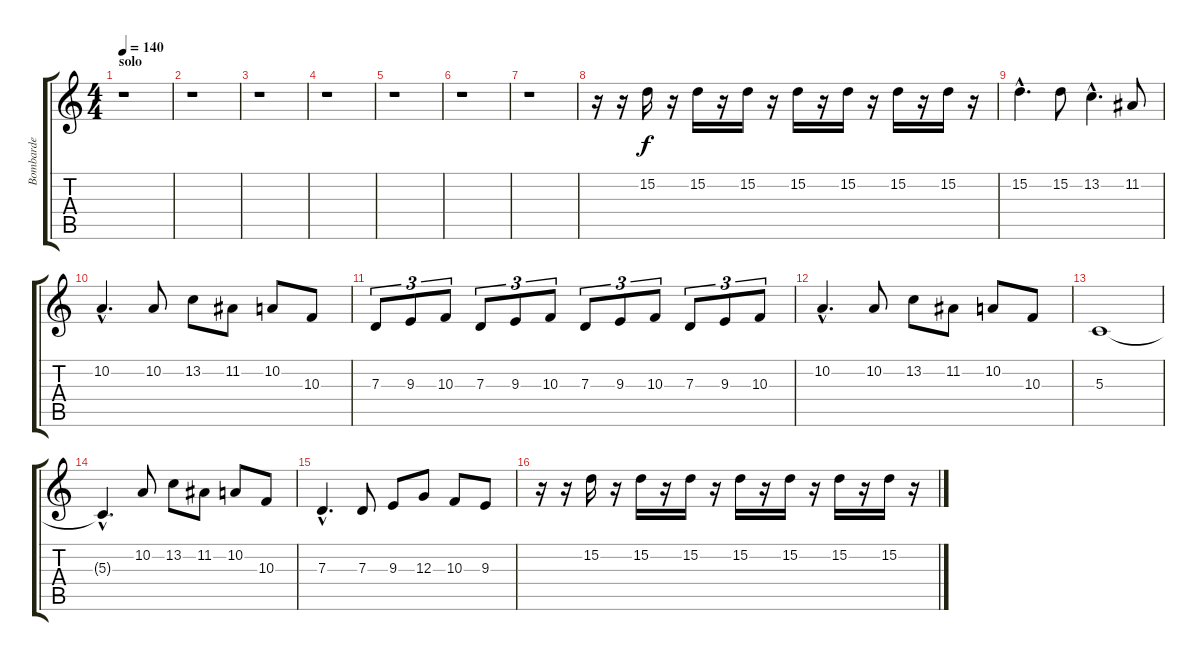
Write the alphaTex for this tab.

\track ("Bombarde" "Bombarde") {instrument bassoon}
\staff {score tabs}
\tuning (E4 B3 G3 D3 A2 E2) {hide}
\ts (4 4)
\section ("" "solo")
\tempo 140
\clef g2
\ks c
r.1{dy f} |
r.1 |
r.1 |
r.1 |
r.1 |
r.1 |
r.1 |
r.16 r.16 15.2.16 r.16 15.2.16 r.16 15.2.16 r.16 15.2.16 r.16 15.2.16 r.16 15.2.16 r.16 15.2.16 r.16 |
15.2{hac}.4{d} 15.2.8 13.2{hac}.4{d} 11.2.8 |
10.2{hac}.4{d} 10.2.8 13.2.8 11.2.8 10.2.8 10.3.8 |
7.3.8{tu (3 2)} 9.3.8{tu (3 2)} 10.3.8{tu (3 2)} 7.3.8{tu (3 2)} 9.3.8{tu (3 2)} 10.3.8{tu (3 2)} 7.3.8{tu (3 2)} 9.3.8{tu (3 2)} 10.3.8{tu (3 2)} 7.3.8{tu (3 2)} 9.3.8{tu (3 2)} 10.3.8{tu (3 2)} |
10.2{hac}.4{d} 10.2.8 13.2.8 11.2.8 10.2.8 10.3.8 |
5.3.1 |
5.3{hac t}.4{d} 10.2.8 13.2.8 11.2.8 10.2.8 10.3.8 |
7.3{hac}.4{d} 7.3.8 9.3.8 12.3.8 10.3.8 9.3.8 |
r.16 r.16 15.2.16 r.16 15.2.16 r.16 15.2.16 r.16 15.2.16 r.16 15.2.16 r.16 15.2.16 r.16 15.2.16 r.16
